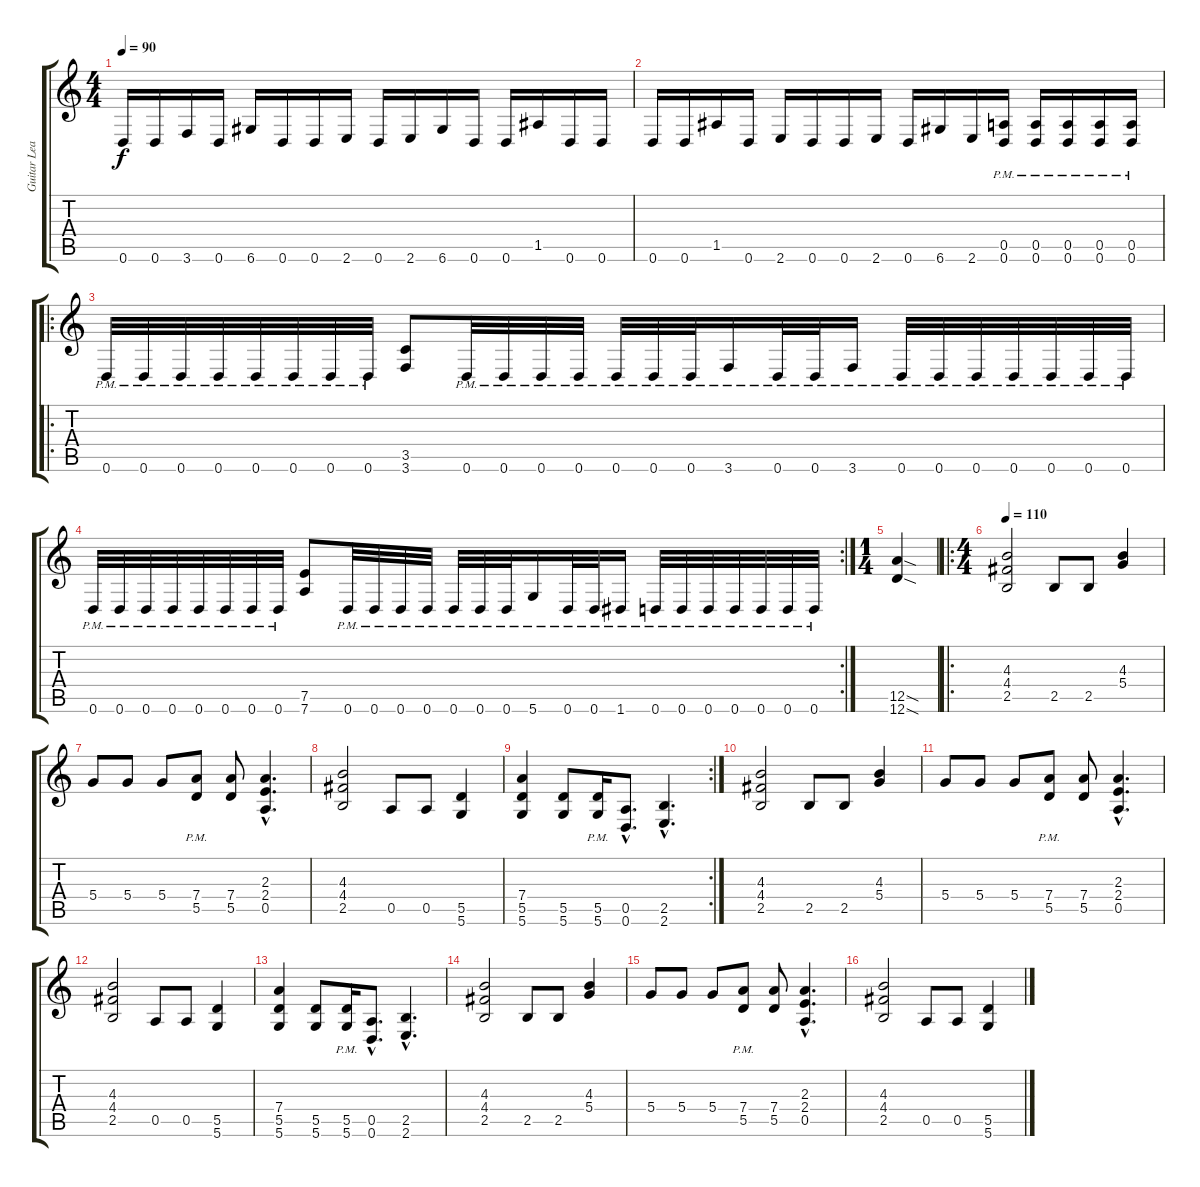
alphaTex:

\track ("Guitar Lead" "Guitar Lea") {instrument acousticguitarsteel}
\staff {score tabs}
\tuning (E4 B3 G3 D3 A2 D2) {hide}
\ts (4 4)
\tempo 90
\clef g2
\ks c
0.6.16{dy f} 0.6.16 3.6.16 0.6.16 6.6.16 0.6.16 0.6.16 2.6.16 0.6.16 2.6.16 6.6.16 0.6.16 0.6.16 1.5.16 0.6.16 0.6.16 |
0.6.16 0.6.16 1.5.16 0.6.16 2.6.16 0.6.16 0.6.16 2.6.16 0.6.16 6.6.16 2.6.16 (0.5{pm} 0.6{pm}).16 (0.5{pm} 0.6{pm}).16 (0.5{pm} 0.6{pm}).16 (0.5{pm} 0.6{pm}).16 (0.5{pm} 0.6{pm}).16 |
\ro
0.6{pm}.32 0.6{pm}.32 0.6{pm}.32 0.6{pm}.32 0.6{pm}.32 0.6{pm}.32 0.6{pm}.32 0.6{pm}.32 (3.5 3.6).8 0.6{pm}.32 0.6{pm}.32 0.6{pm}.32 0.6{pm}.32 0.6{pm}.32 0.6{pm}.32 0.6{pm}.32 3.6{pm}.16 0.6{pm}.32 0.6{pm}.32 3.6{pm}.16 0.6{pm}.32 0.6{pm}.32 0.6{pm}.32 0.6{pm}.32 0.6{pm}.32 0.6{pm}.32 0.6{pm}.32 |
\rc 2
0.6{pm}.32 0.6{pm}.32 0.6{pm}.32 0.6{pm}.32 0.6{pm}.32 0.6{pm}.32 0.6{pm}.32 0.6{pm}.32 (7.5 7.6).8 0.6{pm}.32 0.6{pm}.32 0.6{pm}.32 0.6{pm}.32 0.6{pm}.32 0.6{pm}.32 0.6{pm}.32 5.6{pm}.16 0.6{pm}.32 0.6{pm}.32 1.6{pm}.16 0.6{pm}.32 0.6{pm}.32 0.6{pm}.32 0.6{pm}.32 0.6{pm}.32 0.6{pm}.32 0.6{pm}.32 |
\ts (1 4)
(12.5{sod} 12.6{sod}).4 |
\ro
\ts (4 4)
\tempo 110
(4.3 4.4 2.5).2 2.5.8 2.5.8 (4.3 5.4).4 |
5.4.8 5.4.8 5.4.8 (7.4{pm} 5.5{pm}).8 (7.4 5.5).8 (2.3{hac} 2.4{hac} 0.5{hac}).4{d} |
(4.3 4.4 2.5).2 0.5.8 0.5.8 (5.5 5.6).4 |
\rc 2
(7.4 5.5 5.6).4 (5.5 5.6).8 (5.5{pm} 5.6{pm}).16 (0.5{hac} 0.6{hac}).8{d} (2.5{hac} 2.6{hac}).4{d} |
(4.3 4.4 2.5).2 2.5.8 2.5.8 (4.3 5.4).4 |
5.4.8 5.4.8 5.4.8 (7.4{pm} 5.5{pm}).8 (7.4 5.5).8 (2.3{hac} 2.4{hac} 0.5{hac}).4{d} |
(4.3 4.4 2.5).2 0.5.8 0.5.8 (5.5 5.6).4 |
(7.4 5.5 5.6).4 (5.5 5.6).8 (5.5{pm} 5.6{pm}).16 (0.5{hac} 0.6{hac}).8{d} (2.5{hac} 2.6{hac}).4{d} |
(4.3 4.4 2.5).2 2.5.8 2.5.8 (4.3 5.4).4 |
5.4.8 5.4.8 5.4.8 (7.4{pm} 5.5{pm}).8 (7.4 5.5).8 (2.3{hac} 2.4{hac} 0.5{hac}).4{d} |
(4.3 4.4 2.5).2 0.5.8 0.5.8 (5.5 5.6).4
